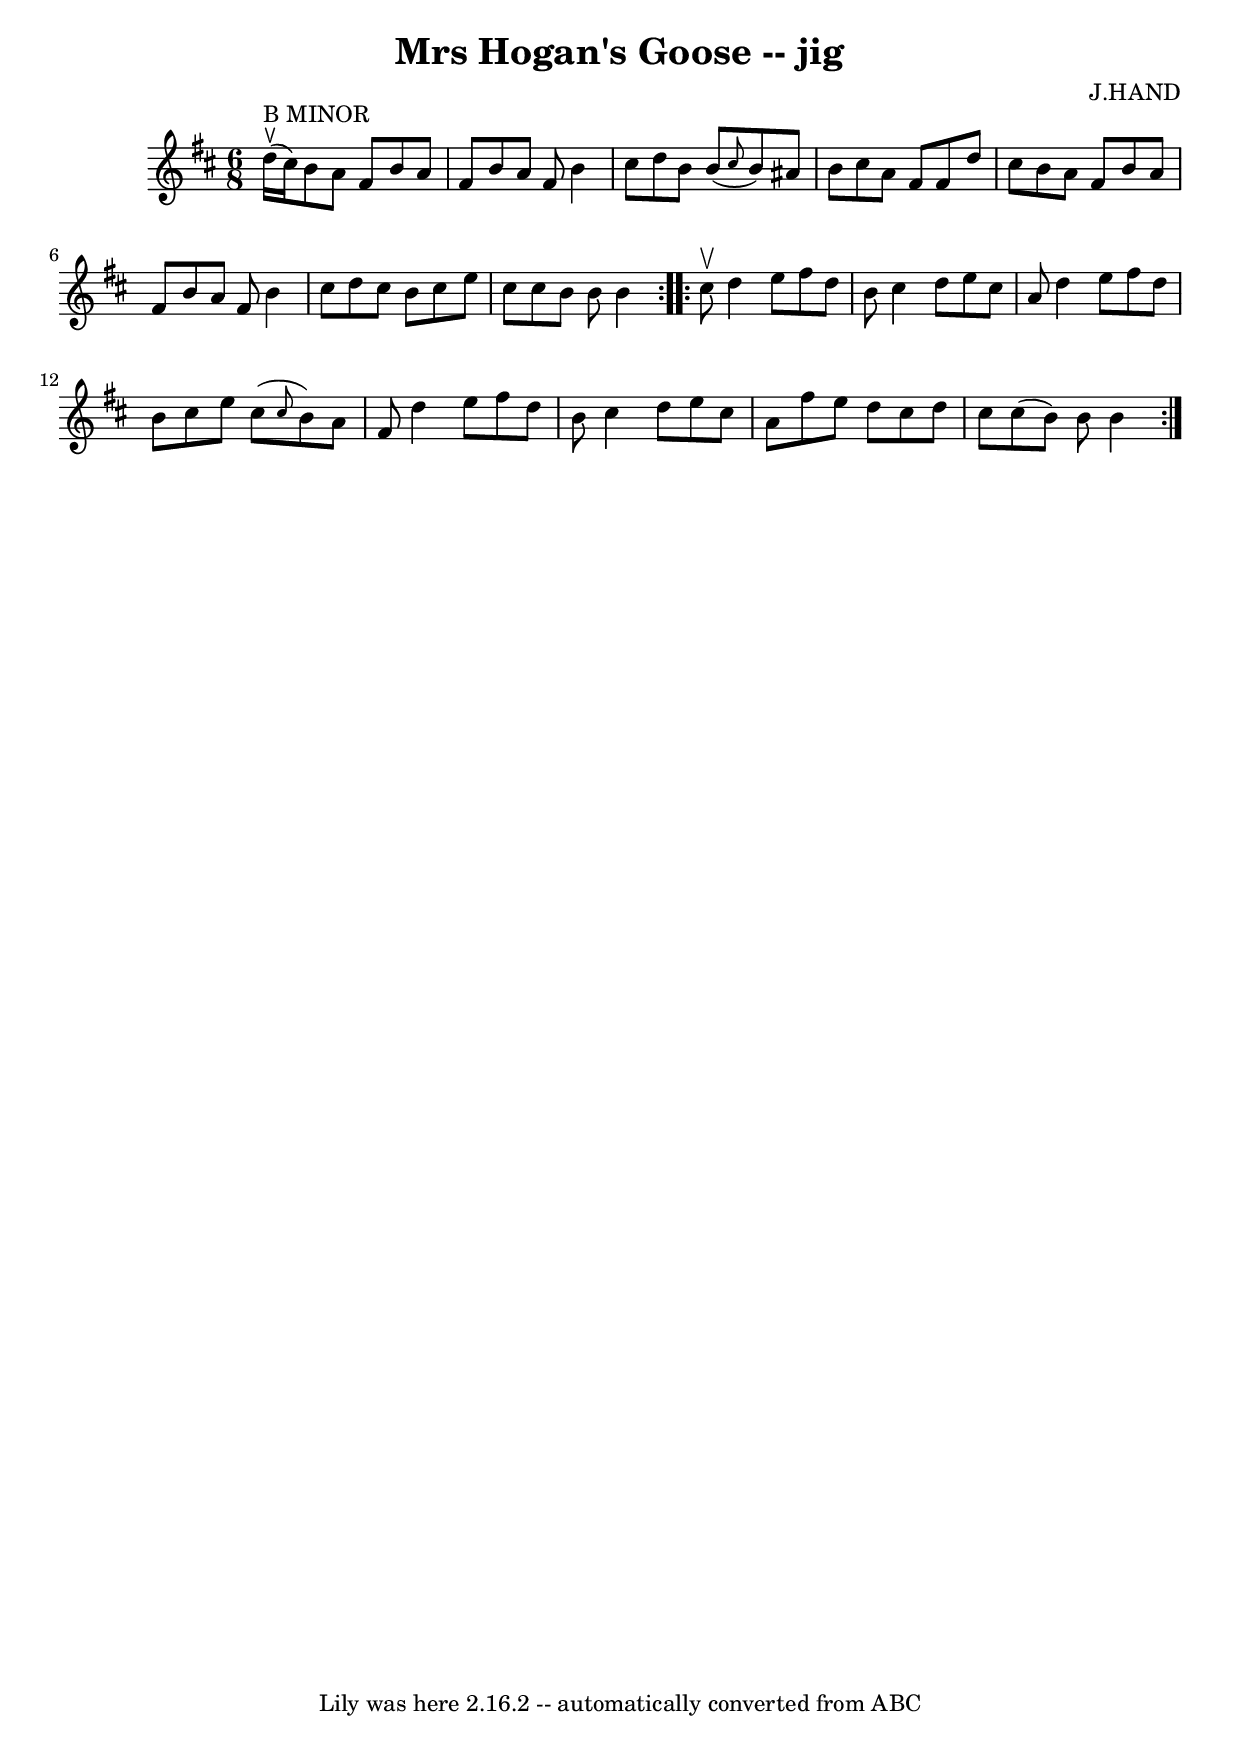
\version "2.16.2"
\include "Mammoth.ily"
\header {
  %% book = "Ryan's Mammoth Collection"
 composer = "J.HAND"
 crossRefNumber = "1"
 footnotes = ""
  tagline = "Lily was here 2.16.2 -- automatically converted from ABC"
  title = "Mrs Hogan's Goose -- jig"

}
voicedefault =  {



  \repeat volta 2 {

    \time 6/8 
    \key b \minor d''16^"B MINOR"^\ltoe(cs''16)  |
 b'8 a'8 fs'8 b'8 a'8 fs'8   |
 b'8 a'8 fs'8 b'4 cs''8   |
 d''8 b'8 b'8 (\grace { cs''8  
			 } b'8) as'8 b'8   |
 cs''8 a'8 fs'8 fs'8 d''8 cs''8   |
 b'8 a'8 fs'8 b'8 a'8 fs'8  |
 b'8 a'8 fs'8 b'4 cs''8   |
 d''8 cs''8 b'8 cs''8 e''8 cs''8   |
 cs''8 b'8 b'8 b'4  
  } 
  \repeat volta 2 { cs''8^\upbow  |
 d''4 e''8 fs''8 d''8 b'8  |
 cs''4 d''8 e''8 cs''8 a'8   |
 d''4 e''8 fs''8 d''8 b'8  |
 cs''8 e''8 cs''8 (\grace { cs''8  
			       } b'8) a'8 fs'8   |
 d''4 e''8 fs''8 d''8 b'8  |
 cs''4 d''8 e''8 cs''8 a'8   |
 fs''8 e''8 d''8 cs''8 d''8 cs''8   |
 cs''8 (b'8) b'8 b'4  
  }   

}

\score{
  <<

    \context Staff="default"
    {
      \voicedefault 
      
    }

  >>
  \layout {
    
  }
  \midi {
  }

}
